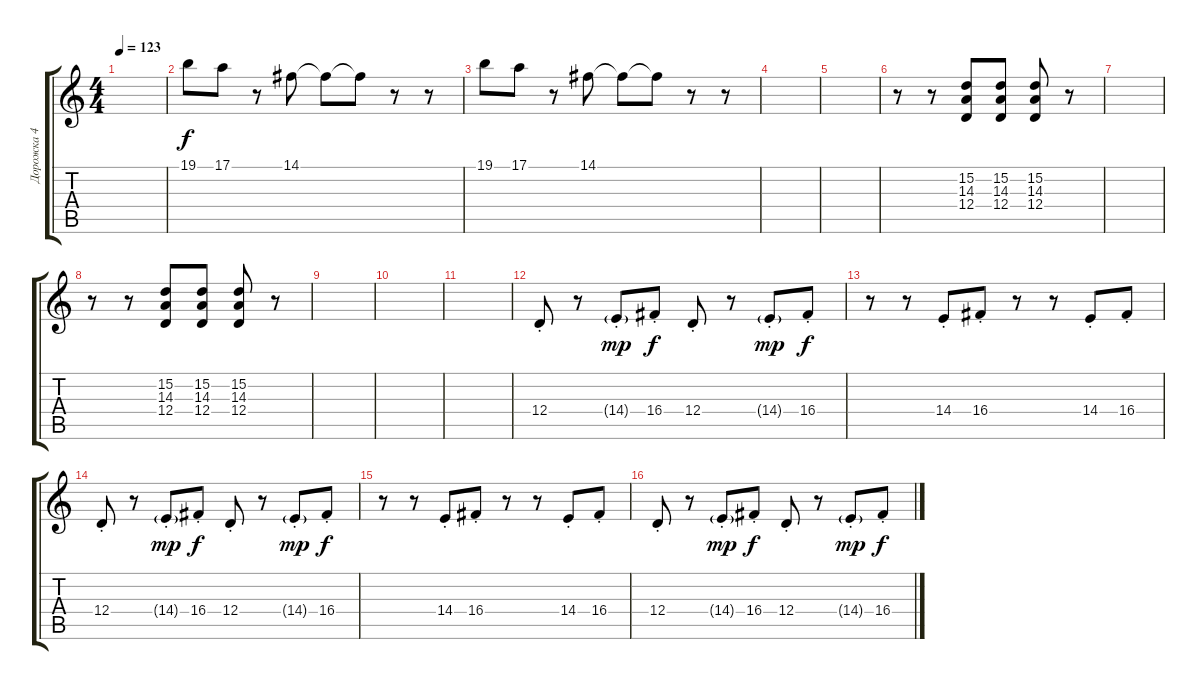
\track ("Дорожка 4" "Дорожка 4") {instrument flute}
\staff {score tabs}
\tuning (E4 B3 G3 D3 A2 E2) {hide}
\ts (4 4)
\tempo 123
\clef g2
\ks c
|
19.1.8 17.1.8 r.8 14.1.8 14.1{t}.8 14.1{t}.8 r.8 r.8 |
19.1.8 17.1.8 r.8 14.1.8 14.1{t}.8 14.1{t}.8 r.8 r.8 |
|
|
r.8 r.8 (15.2 14.3 12.4).8 (15.2 14.3 12.4).8 (15.2 14.3 12.4).8 r.8 |
|
r.8 r.8 (15.2 14.3 12.4).8 (15.2 14.3 12.4).8 (15.2 14.3 12.4).8 r.8 |
|
|
|
12.4{st}.8 r.8 14.4{g st}.8{dy mp} 16.4{st}.8{dy f} 12.4{st}.8 r.8 14.4{g st}.8{dy mp} 16.4{st}.8{dy f} |
r.8 r.8 14.4{st}.8 16.4{st}.8 r.8 r.8 14.4{st}.8 16.4{st}.8 |
12.4{st}.8 r.8 14.4{g st}.8{dy mp} 16.4{st}.8{dy f} 12.4{st}.8 r.8 14.4{g st}.8{dy mp} 16.4{st}.8{dy f} |
r.8 r.8 14.4{st}.8 16.4{st}.8 r.8 r.8 14.4{st}.8 16.4{st}.8 |
12.4{st}.8 r.8 14.4{g st}.8{dy mp} 16.4{st}.8{dy f} 12.4{st}.8 r.8 14.4{g st}.8{dy mp} 16.4{st}.8{dy f}
